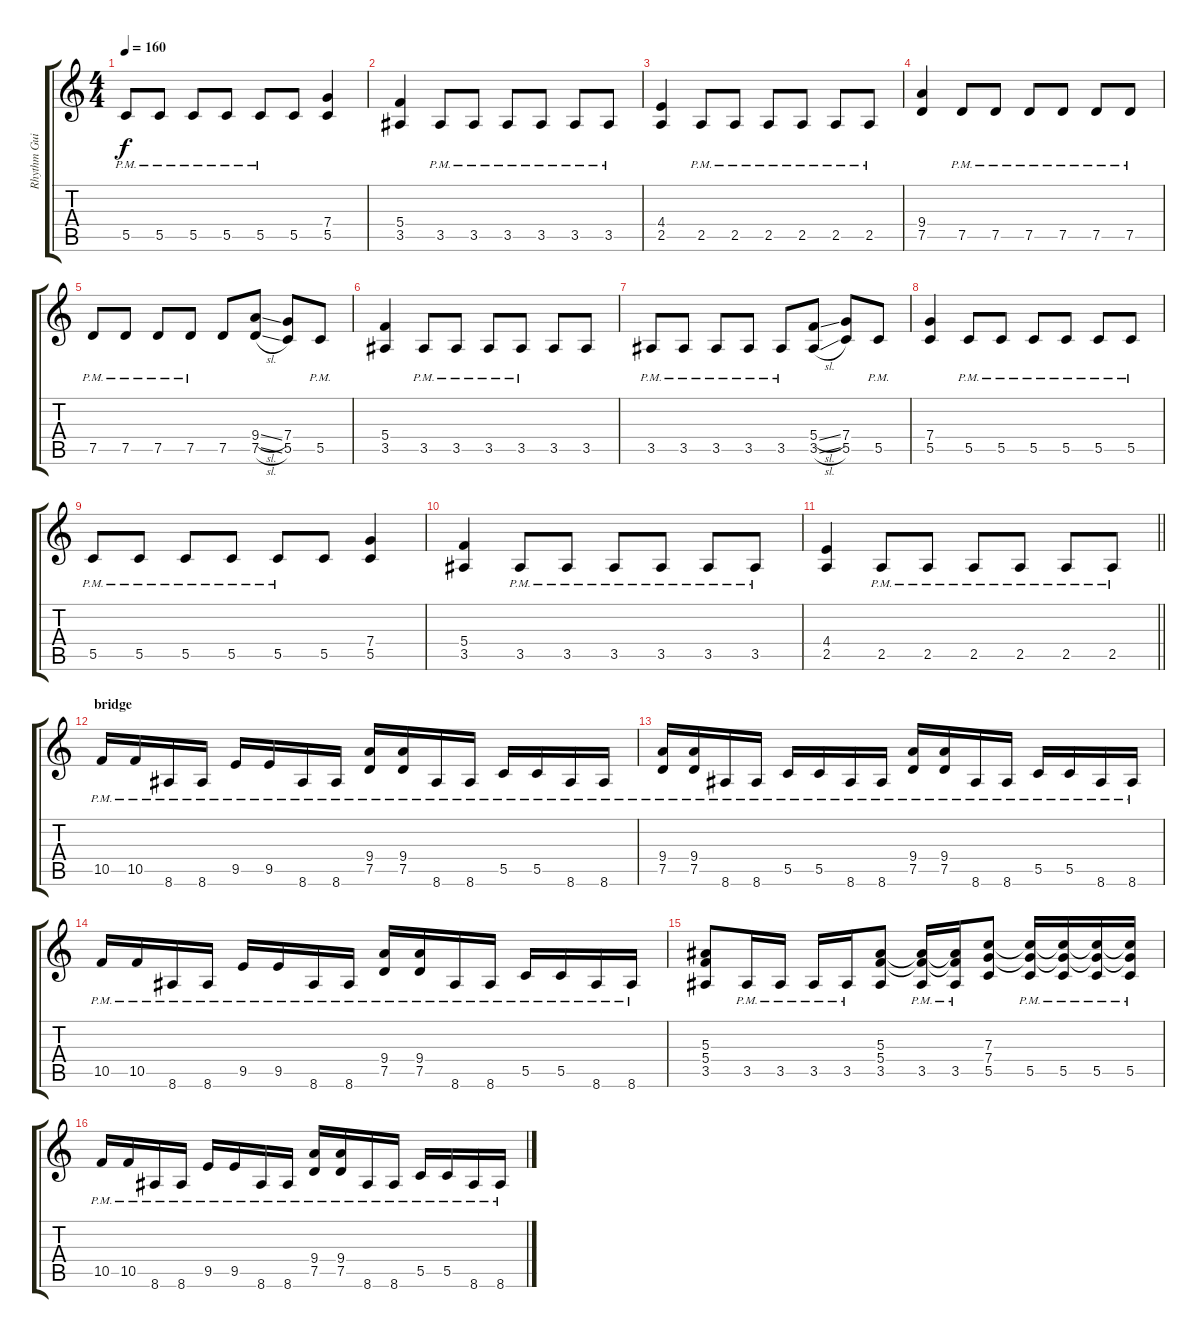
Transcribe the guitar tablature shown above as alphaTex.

\track ("Rhythm Guitar 2" "Rhythm Gui") {instrument overdrivenguitar}
\staff {score tabs}
\tuning (D4 A3 F3 C3 G2 D2) {hide}
\ts (4 4)
\tempo 160
\clef g2
\ks c
5.5{pm}.8{dy f} 5.5{pm}.8 5.5{pm}.8 5.5{pm}.8 5.5{pm}.8 5.5.8 (7.4 5.5).4 |
(5.4 3.5).4 3.5{pm}.8 3.5{pm}.8 3.5{pm}.8 3.5{pm}.8 3.5{pm}.8 3.5{pm}.8 |
(4.4 2.5).4 2.5{pm}.8 2.5{pm}.8 2.5{pm}.8 2.5{pm}.8 2.5{pm}.8 2.5{pm}.8 |
(9.4 7.5).4 7.5{pm}.8 7.5{pm}.8 7.5{pm}.8 7.5{pm}.8 7.5{pm}.8 7.5{pm}.8 |
7.5{pm}.8 7.5{pm}.8 7.5{pm}.8 7.5{pm}.8 7.5.8 (9.4{sl} 7.5{sl}).8 (7.4 5.5).8 5.5{pm}.8 |
(5.4 3.5).4 3.5{pm}.8 3.5{pm}.8 3.5{pm}.8 3.5{pm}.8 3.5.8 3.5.8 |
3.5{pm}.8 3.5{pm}.8 3.5{pm}.8 3.5{pm}.8 3.5{pm}.8 (5.4{sl} 3.5{sl}).8 (7.4 5.5).8 5.5{pm}.8 |
(7.4 5.5).4 5.5{pm}.8 5.5{pm}.8 5.5{pm}.8 5.5{pm}.8 5.5{pm}.8 5.5{pm}.8 |
5.5{pm}.8 5.5{pm}.8 5.5{pm}.8 5.5{pm}.8 5.5{pm}.8 5.5.8 (7.4 5.5).4 |
(5.4 3.5).4 3.5{pm}.8 3.5{pm}.8 3.5{pm}.8 3.5{pm}.8 3.5{pm}.8 3.5{pm}.8 |
\barLineRight lightlight
(4.4 2.5).4 2.5{pm}.8 2.5{pm}.8 2.5{pm}.8 2.5{pm}.8 2.5{pm}.8 2.5{pm}.8 |
\section ("" "bridge")
10.5{pm}.16{volume 13} 10.5{pm}.16 8.6{pm}.16 8.6{pm}.16 9.5{pm}.16 9.5{pm}.16 8.6{pm}.16 8.6{pm}.16 (9.4{pm} 7.5{pm}).16 (9.4{pm} 7.5{pm}).16 8.6{pm}.16 8.6{pm}.16 5.5{pm}.16 5.5{pm}.16 8.6{pm}.16 8.6{pm}.16 |
(9.4{pm} 7.5{pm}).16 (9.4{pm} 7.5{pm}).16 8.6{pm}.16 8.6{pm}.16 5.5{pm}.16 5.5{pm}.16 8.6{pm}.16 8.6{pm}.16 (9.4{pm} 7.5{pm}).16 (9.4{pm} 7.5{pm}).16 8.6{pm}.16 8.6{pm}.16 5.5{pm}.16 5.5{pm}.16 8.6{pm}.16 8.6{pm}.16 |
10.5{pm}.16 10.5{pm}.16 8.6{pm}.16 8.6{pm}.16 9.5{pm}.16 9.5{pm}.16 8.6{pm}.16 8.6{pm}.16 (9.4{pm} 7.5{pm}).16 (9.4{pm} 7.5{pm}).16 8.6{pm}.16 8.6{pm}.16 5.5{pm}.16 5.5{pm}.16 8.6{pm}.16 8.6{pm}.16 |
(5.3 5.4 3.5).8 3.5{pm}.16 3.5{pm}.16 3.5{pm}.16 3.5{pm}.16 (5.3 5.4 3.5).8 (5.3{t} 5.4{t} 3.5{pm}).16 (5.3{t} 5.4{t} 3.5{pm}).16 (7.3 7.4 5.5).8 (7.3{t} 7.4{t} 5.5{pm}).16 (7.3{t} 7.4{t} 5.5{pm}).16 (7.3{t} 7.4{t} 5.5{pm}).16 (7.3{t} 7.4{t} 5.5{pm}).16 |
10.5{pm}.16 10.5{pm}.16 8.6{pm}.16 8.6{pm}.16 9.5{pm}.16 9.5{pm}.16 8.6{pm}.16 8.6{pm}.16 (9.4{pm} 7.5{pm}).16 (9.4{pm} 7.5{pm}).16 8.6{pm}.16 8.6{pm}.16 5.5{pm}.16 5.5{pm}.16 8.6{pm}.16 8.6{pm}.16
